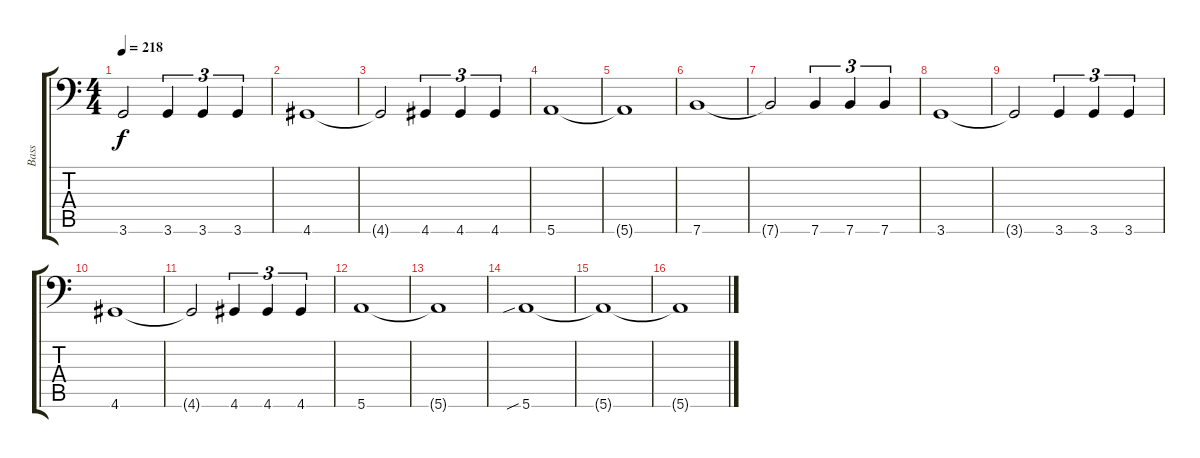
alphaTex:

\track ("Bass" "Bass") {instrument electricbasspick}
\staff {score tabs}
\tuning (E3 B2 G2 D2 A1 E1) {hide}
\ts (4 4)
\tempo 218
\clef f4
\ks c
3.6{t}.2{dy f} 3.6.4{tu (3 2)} 3.6.4{tu (3 2)} 3.6.4{tu (3 2)} |
4.6.1 |
4.6{t}.2 4.6.4{tu (3 2)} 4.6.4{tu (3 2)} 4.6.4{tu (3 2)} |
5.6.1 |
5.6{t}.1 |
7.6.1 |
7.6{t}.2 7.6.4{tu (3 2)} 7.6.4{tu (3 2)} 7.6.4{tu (3 2)} |
3.6.1 |
3.6{t}.2 3.6.4{tu (3 2)} 3.6.4{tu (3 2)} 3.6.4{tu (3 2)} |
4.6.1 |
4.6{t}.2 4.6.4{tu (3 2)} 4.6.4{tu (3 2)} 4.6.4{tu (3 2)} |
5.6.1 |
5.6{t}.1 |
5.6{sib}.1 |
5.6{t}.1 |
5.6{t}.1
